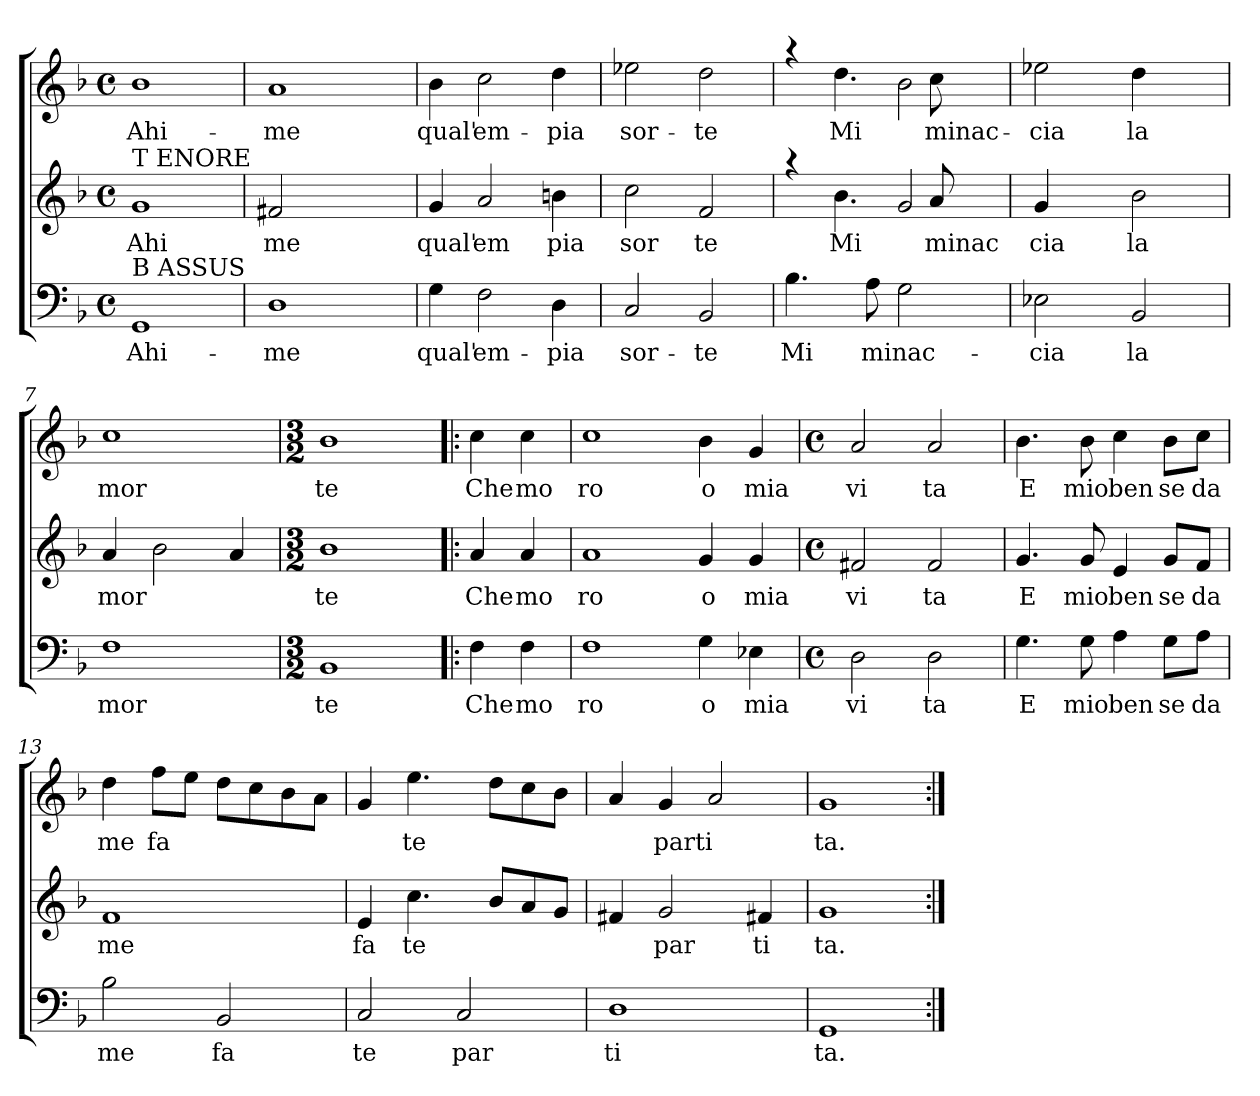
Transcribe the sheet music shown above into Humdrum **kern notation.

**kern	**text	**kern	**text	**kern	**text
*part3	*part3	*part2	*part2	*part1	*part1
*staff3	*staff3	*staff2	*staff2	*staff1	*staff1
*clefF4	*	*clefG2	*	*clefG2	*
*k[b-]	*	*k[b-]	*	*k[b-]	*
*F:	*	*F:	*	*F:	*
*M4/4	*	*M4/4	*	*M4/4	*
*met(c)	*	*met(c)	*	*met(c)	*
=1	=1	=1	=1	=1	=1
!	!	!LO:TX:a:t=T ENORE	!	!	!
!LO:TX:a:t=B ASSUS	!	!	!	!	!
!	!LO:LY:b	!	!LO:LY:b	!	!LO:LY:b
1GG	Ahi-	1g	Ahi	1b-	Ahi-
=2	=2	=2	=2	=2	=2
!	!LO:LY:b	!	!LO:LY:b	!	!LO:LY:b
1D	-me	2f#X/	me	1a	-me
.	.	2ryy	.	.	.
=3	=3	=3	=3	=3	=3
!	!LO:LY:b	!	!LO:LY:b	!	!LO:LY:b
4G\	qual'	4g/	qual'	4b-\	qual'
!	!LO:LY:b	!	!LO:LY:b	!	!LO:LY:b
2F\	em-	2a/	em	2cc\	em-
!	!LO:LY:b	!	!LO:LY:b	!	!LO:LY:b
4D\	-pia	4bn\	pia	4dd\	-pia
=4	=4	=4	=4	=4	=4
!	!LO:LY:b	!	!LO:LY:b	!	!LO:LY:b
2C/	sor-	2cc\	sor	2ee-X\	sor-
!	!LO:LY:b	!	!LO:LY:b	!	!LO:LY:b
2BB-/	-te	2f/	te	2dd\	-te
=5	=5	=5	=5	=5	=5
!	!LO:LY:b	!	!	!	!
*	*	*^	*	*^	*
4.B-\	Mi	4raa	2ryy	.	4raa	2ryy	.
!	!	!	!	!LO:LY:b	!	!	!LO:LY:b
.	.	4.b-\	.	Mi	4.dd\	.	Mi
!	!LO:LY:b	!	!	!	!	!	!
8A\	minac-	.	.	.	.	.	.
2G\	.	.	2g/	.	.	2b-\	.
!	!	!	!	!LO:LY:b	!	!	!LO:LY:b
.	.	8a/	.	minac	8cc\	.	minac-
.	.	4ryy	.	.	4ryy	.	.
*	*	*v	*v	*	*	*	*
*	*	*	*	*v	*v	*
=6	=6	=6	=6	=6	=6
!	!LO:LY:b	!	!LO:LY:b	!	!LO:LY:b
2E-X\	-cia	4g/	cia	2ee-X\	-cia
.	.	4ryy	.	.	.
!	!LO:LY:b	!	!LO:LY:b	!	!LO:LY:b
2BB-/	la	2b-\	la	4dd\	la
.	.	.	.	4ryy	.
!!LO:LB:g=z
=7	=7	=7	=7	=7	=7
!	!LO:LY:b	!	!LO:LY:b	!	!LO:LY:b
1F	mor	4a/	mor	1cc	mor
.	.	2b-\	.	.	.
.	.	4a/	.	.	.
=8	=8	=8	=8	=8	=8
*M3/2	*	*M3/2	*	*M3/2	*
!	!LO:LY:b	!	!LO:LY:b	!	!LO:LY:b
1BB-	te	1b-	te	1b-	te
=9!|:	=9!|:	=9!|:	=9!|:	=9!|:	=9!|:
!	!LO:LY:b	!	!LO:LY:b	!	!LO:LY:b
4F\	Che	4a/	Che	4cc\	Che
!	!LO:LY:b	!	!LO:LY:b	!	!LO:LY:b
4F\	mo	4a/	mo	4cc\	mo
=10	=10	=10	=10	=10	=10
!	!LO:LY:b	!	!LO:LY:b	!	!LO:LY:b
1F	ro	1a	ro	1cc	ro
!	!LO:LY:b	!	!LO:LY:b	!	!LO:LY:b
4G\	o	4g/	o	4b-\	o
!	!LO:LY:b	!	!LO:LY:b	!	!LO:LY:b
4E-X\	mia	4g/	mia	4g/	mia
=11	=11	=11	=11	=11	=11
*M4/4	*	*M4/4	*	*M4/4	*
*met(c)	*	*met(c)	*	*met(c)	*
!	!LO:LY:b	!	!LO:LY:b	!	!LO:LY:b
2D\	vi	2f#X/	vi	2a/	vi
!	!LO:LY:b	!	!LO:LY:b	!	!LO:LY:b
2D\	ta	2f#/	ta	2a/	ta
=12	=12	=12	=12	=12	=12
!	!LO:LY:b	!	!LO:LY:b	!	!LO:LY:b
4.G\	E	4.g/	E	4.b-\	E
!	!LO:LY:b	!	!LO:LY:b	!	!LO:LY:b
8G\	mio	8g/	mio	8b-\	mio
!	!LO:LY:b	!	!LO:LY:b	!	!LO:LY:b
4A\	ben	4e/	ben	4cc\	ben
!	!LO:LY:b	!	!LO:LY:b	!	!LO:LY:b
8G\L	se	8g/L	se	8b-\L	se
!	!LO:LY:b	!	!LO:LY:b	!	!LO:LY:b
8A\J	da	8f/J	da	8cc\J	da
=13	=13	=13	=13	=13	=13
!	!LO:LY:b	!	!LO:LY:b	!	!LO:LY:b
2B-\	me	1f	me	4dd\	me
!	!	!	!	!	!LO:LY:b
.	.	.	.	8ff\L	fa
.	.	.	.	8ee\J	.
!	!LO:LY:b	!	!	!	!
2BB-/	fa	.	.	8dd\L	.
.	.	.	.	8cc\	.
.	.	.	.	8b-\	.
.	.	.	.	8a\J	.
!!LO:LB:g=z
=14	=14	=14	=14	=14	=14
!	!LO:LY:b	!	!LO:LY:b	!	!
2C/	te	4e/	fa	4g/	.
!	!	!	!LO:LY:b	!	!LO:LY:b
.	.	4.cc\	te	4.ee\	te
!	!LO:LY:b	!	!	!	!
2C/	par	.	.	.	.
.	.	8b-/L	.	8dd\L	.
.	.	8a/	.	8cc\	.
.	.	8g/J	.	8b-\J	.
=15	=15	=15	=15	=15	=15
!	!LO:LY:b	!	!	!	!
1D	ti	4f#X/	.	4a/	.
!	!	!	!LO:LY:b	!	!LO:LY:b
.	.	2g/	par	4g/	parti
.	.	.	.	2a/	.
!	!	!	!LO:LY:b	!	!
.	.	4f#X/	ti	.	.
=16	=16	=16	=16	=16	=16
!	!LO:LY:b	!	!LO:LY:b	!	!LO:LY:b
1GG	ta.	1g	ta.	1g	ta.
=:|!	=:|!	=:|!	=:|!	=:|!	=:|!
*-	*-	*-	*-	*-	*-
